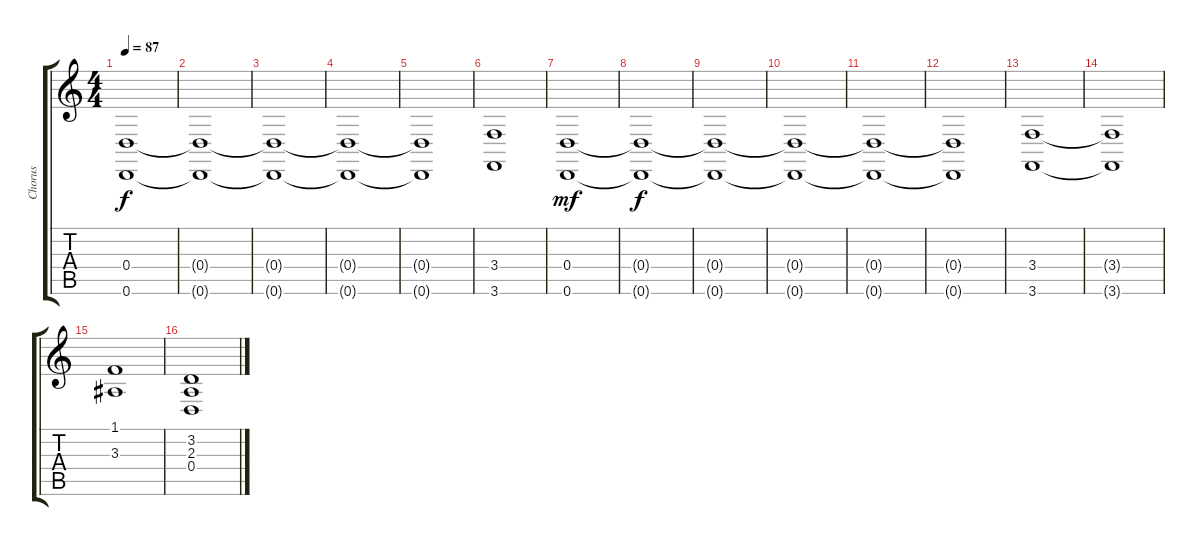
\track ("Chorus" "Chorus") {instrument choiraahs}
\staff {score tabs}
\tuning (E4 B3 G3 D3 A2 D2) {hide}
\ts (4 4)
\tempo 87
\clef g2
\ks c
(0.4{t} 0.6{t}).1{dy f} |
(0.4{t} 0.6{t}).1 |
(0.4{t} 0.6{t}).1 |
(0.4{t} 0.6{t}).1 |
(0.4{t} 0.6{t}).1 |
(3.4 3.6).1 |
(0.4 0.6).1{dy mf} |
(0.4{t} 0.6{t}).1{dy f} |
(0.4{t} 0.6{t}).1 |
(0.4{t} 0.6{t}).1 |
(0.4{t} 0.6{t}).1 |
(0.4{t} 0.6{t}).1 |
(3.4 3.6).1 |
(3.4{t} 3.6{t}).1 |
(1.1 3.3).1 |
(3.2 2.3 0.4).1
